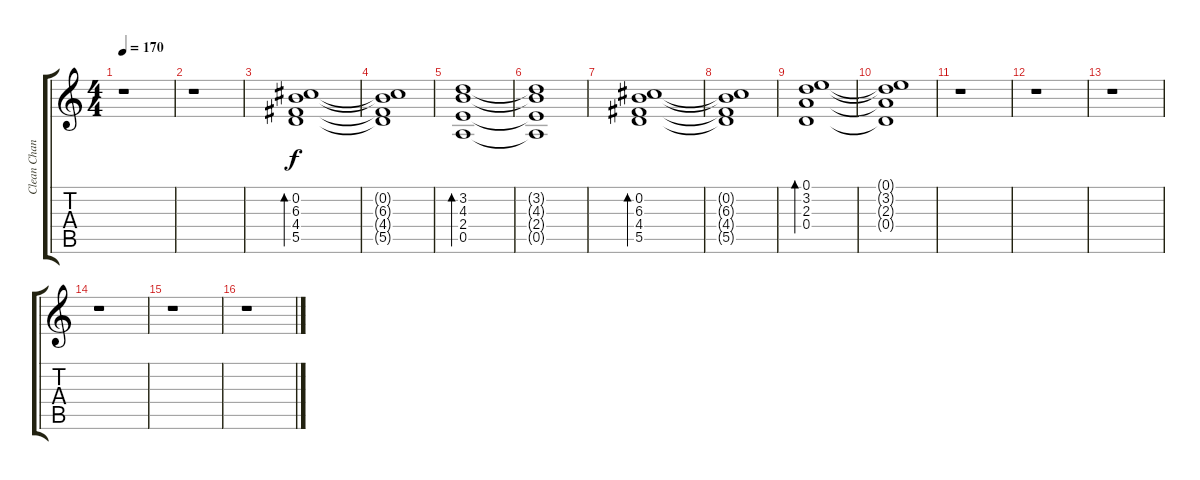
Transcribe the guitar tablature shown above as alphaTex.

\track ("Clean Channel Rhythm_Overdub" "Clean Chan") {instrument electricguitarjazz}
\staff {score tabs}
\tuning (E4 B3 G3 D3 A2 E2) {hide}
\ts (4 4)
\tempo 170
\clef g2
\ks c
r.1{dy f} |
r.1 |
(0.2 6.3 4.4 5.5).1{bd 480} |
(0.2{t} 6.3{t} 4.4{t} 5.5{t}).1 |
(3.2 4.3 2.4 0.5).1{bd 480} |
(3.2{t} 4.3{t} 2.4{t} 0.5{t}).1 |
(0.2 6.3 4.4 5.5).1{bd 480} |
(0.2{t} 6.3{t} 4.4{t} 5.5{t}).1 |
(0.1 3.2 2.3 0.4).1{bd 480} |
(0.1{t} 3.2{t} 2.3{t} 0.4{t}).1 |
r.1 |
r.1 |
r.1 |
r.1 |
r.1 |
r.1
